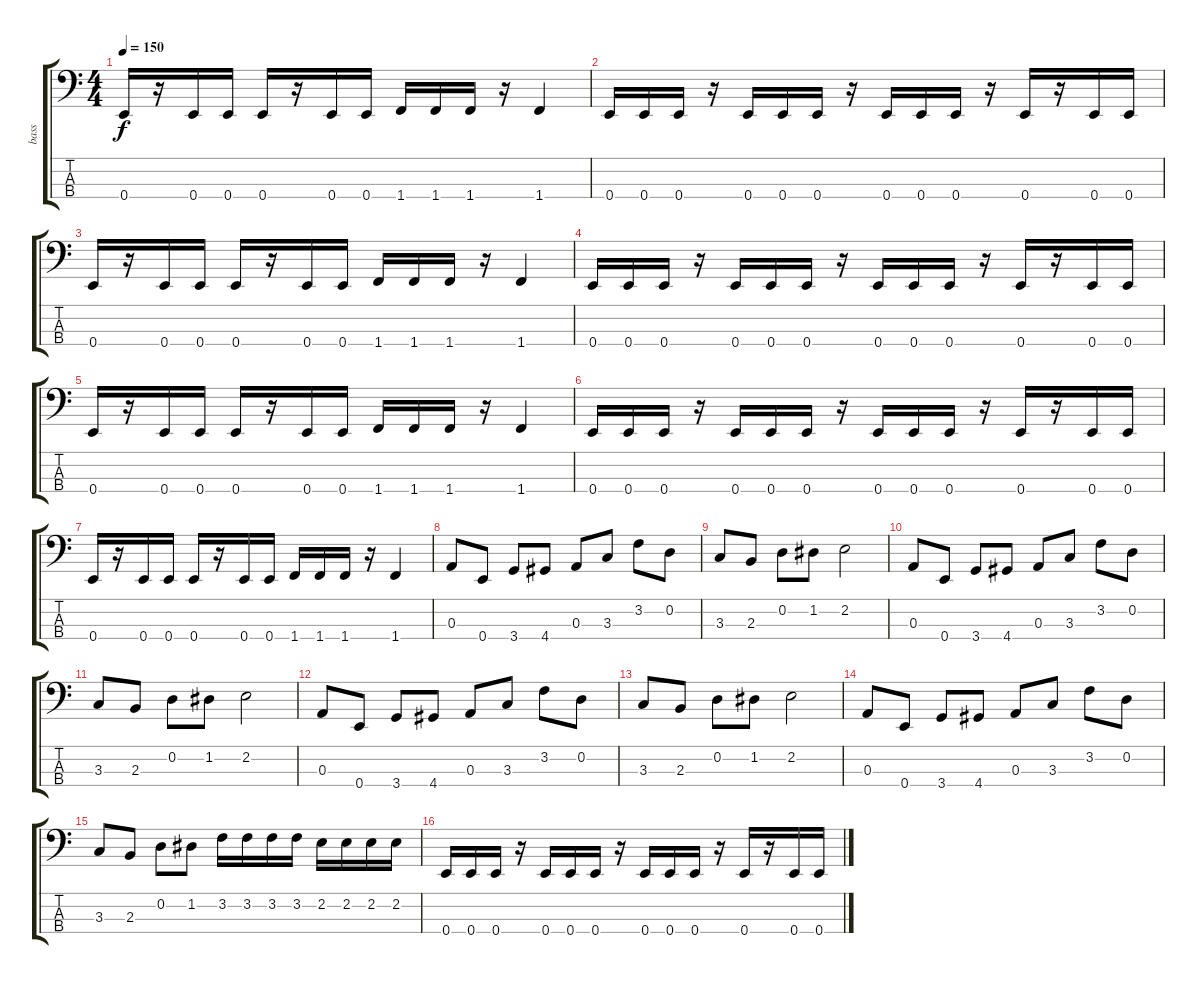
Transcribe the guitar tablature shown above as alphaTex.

\track ("bass" "bass") {instrument electricbassfinger}
\staff {score tabs}
\tuning (G2 D2 A1 E1) {hide}
\ts (4 4)
\tempo 150
\clef f4
\ks c
0.4.16{dy f} r.16 0.4.16 0.4.16 0.4.16 r.16 0.4.16 0.4.16 1.4.16 1.4.16 1.4.16 r.16 1.4.4 |
0.4.16 0.4.16 0.4.16 r.16 0.4.16 0.4.16 0.4.16 r.16 0.4.16 0.4.16 0.4.16 r.16 0.4.16 r.16 0.4.16 0.4.16 |
0.4.16 r.16 0.4.16 0.4.16 0.4.16 r.16 0.4.16 0.4.16 1.4.16 1.4.16 1.4.16 r.16 1.4.4 |
0.4.16 0.4.16 0.4.16 r.16 0.4.16 0.4.16 0.4.16 r.16 0.4.16 0.4.16 0.4.16 r.16 0.4.16 r.16 0.4.16 0.4.16 |
0.4.16 r.16 0.4.16 0.4.16 0.4.16 r.16 0.4.16 0.4.16 1.4.16 1.4.16 1.4.16 r.16 1.4.4 |
0.4.16 0.4.16 0.4.16 r.16 0.4.16 0.4.16 0.4.16 r.16 0.4.16 0.4.16 0.4.16 r.16 0.4.16 r.16 0.4.16 0.4.16 |
0.4.16 r.16 0.4.16 0.4.16 0.4.16 r.16 0.4.16 0.4.16 1.4.16 1.4.16 1.4.16 r.16 1.4.4 |
0.3.8 0.4.8 3.4.8 4.4.8 0.3.8 3.3.8 3.2.8 0.2.8 |
3.3.8 2.3.8 0.2.8 1.2.8 2.2.2 |
0.3.8 0.4.8 3.4.8 4.4.8 0.3.8 3.3.8 3.2.8 0.2.8 |
3.3.8 2.3.8 0.2.8 1.2.8 2.2.2 |
0.3.8 0.4.8 3.4.8 4.4.8 0.3.8 3.3.8 3.2.8 0.2.8 |
3.3.8 2.3.8 0.2.8 1.2.8 2.2.2 |
0.3.8 0.4.8 3.4.8 4.4.8 0.3.8 3.3.8 3.2.8 0.2.8 |
3.3.8 2.3.8 0.2.8 1.2.8 3.2.16 3.2.16 3.2.16 3.2.16 2.2.16 2.2.16 2.2.16 2.2.16 |
0.4.16 0.4.16 0.4.16 r.16 0.4.16 0.4.16 0.4.16 r.16 0.4.16 0.4.16 0.4.16 r.16 0.4.16 r.16 0.4.16 0.4.16
